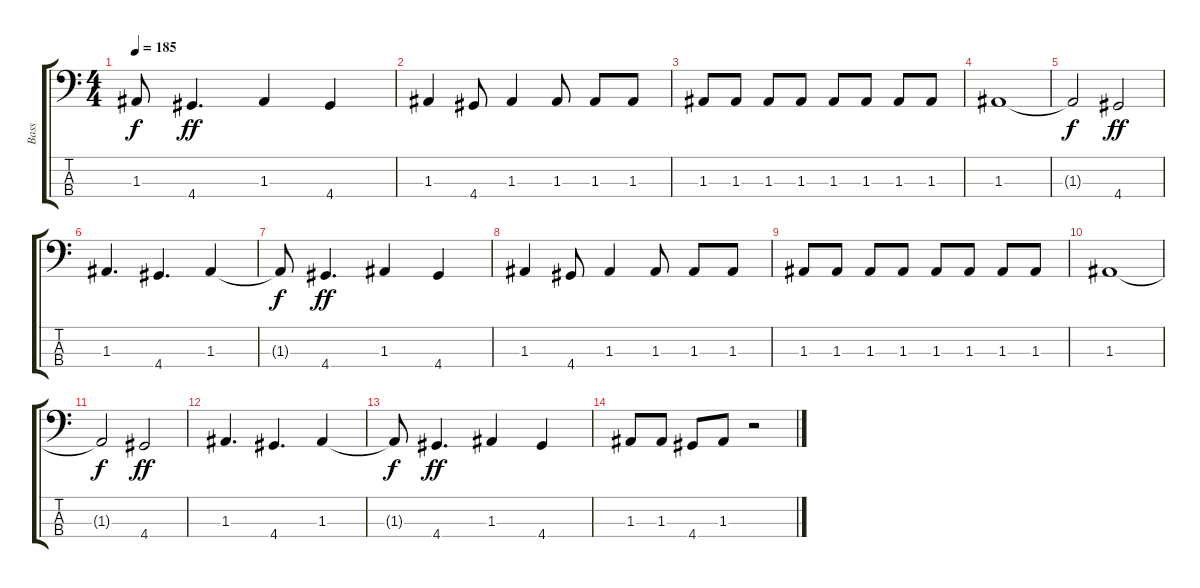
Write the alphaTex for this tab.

\track ("Bass" "Bass") {instrument electricbassfinger}
\staff {score tabs}
\tuning (G2 D2 A1 E1) {hide}
\ts (4 4)
\tempo 185
\clef f4
\ks c
1.3{t}.8{dy f} 4.4.4{d dy ff} 1.3.4 4.4.4 |
1.3.4 4.4.8 1.3.4 1.3.8 1.3.8 1.3.8 |
1.3.8 1.3.8 1.3.8 1.3.8 1.3.8 1.3.8 1.3.8 1.3.8 |
1.3.1 |
1.3{t}.2{dy f} 4.4.2{dy ff} |
1.3.4{d} 4.4.4{d} 1.3.4 |
1.3{t}.8{dy f} 4.4.4{d dy ff} 1.3.4 4.4.4 |
1.3.4 4.4.8 1.3.4 1.3.8 1.3.8 1.3.8 |
1.3.8 1.3.8 1.3.8 1.3.8 1.3.8 1.3.8 1.3.8 1.3.8 |
1.3.1 |
1.3{t}.2{dy f} 4.4.2{dy ff} |
1.3.4{d} 4.4.4{d} 1.3.4 |
1.3{t}.8{dy f} 4.4.4{d dy ff} 1.3.4 4.4.4 |
1.3.8 1.3.8 4.4.8 1.3.8 r.2
